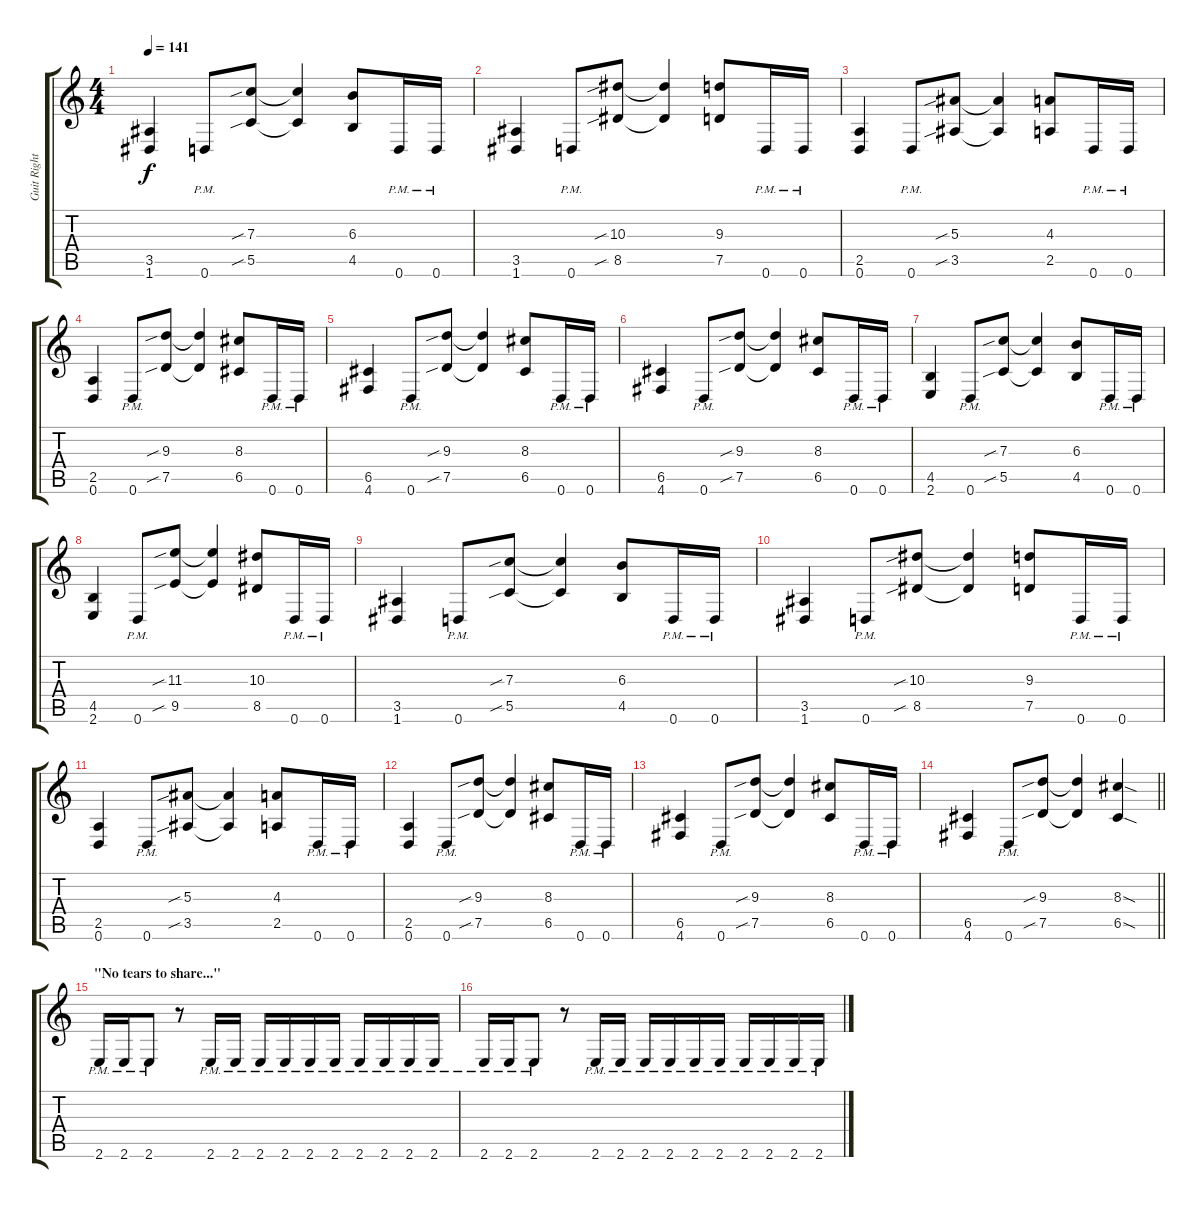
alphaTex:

\track ("Guit Right" "Guit Right") {instrument distortionguitar}
\staff {score tabs}
\tuning (D4 A3 F3 C3 G2 D2) {hide}
\ts (4 4)
\tempo 141
\clef g2
\ks c
(3.5 1.6).4{dy f} 0.6{pm}.8 (7.3{sib} 5.5{sib}).8 (7.3{t} 5.5{t}).4 (6.3 4.5).8 0.6{pm}.16 0.6{pm}.16 |
(3.5 1.6).4 0.6{pm}.8 (10.3{sib} 8.5{sib}).8 (10.3{t} 8.5{t}).4 (9.3 7.5).8 0.6{pm}.16 0.6{pm}.16 |
(2.5 0.6).4 0.6{pm}.8 (5.3{sib} 3.5{sib}).8 (5.3{t} 3.5{t}).4 (4.3 2.5).8 0.6{pm}.16 0.6{pm}.16 |
(2.5 0.6).4 0.6{pm}.8 (9.3{sib} 7.5{sib}).8 (9.3{t} 7.5{t}).4 (8.3 6.5).8 0.6{pm}.16 0.6{pm}.16 |
(6.5 4.6).4 0.6{pm}.8 (9.3{sib} 7.5{sib}).8 (9.3{t} 7.5{t}).4 (8.3 6.5).8 0.6{pm}.16 0.6{pm}.16 |
(6.5 4.6).4 0.6{pm}.8 (9.3{sib} 7.5{sib}).8 (9.3{t} 7.5{t}).4 (8.3 6.5).8 0.6{pm}.16 0.6{pm}.16 |
(4.5 2.6).4 0.6{pm}.8 (7.3{sib} 5.5{sib}).8 (7.3{t} 5.5{t}).4 (6.3 4.5).8 0.6{pm}.16 0.6{pm}.16 |
(4.5 2.6).4 0.6{pm}.8 (11.3{sib} 9.5{sib}).8 (11.3{t} 9.5{t}).4 (10.3 8.5).8 0.6{pm}.16 0.6{pm}.16 |
(3.5 1.6).4 0.6{pm}.8 (7.3{sib} 5.5{sib}).8 (7.3{t} 5.5{t}).4 (6.3 4.5).8 0.6{pm}.16 0.6{pm}.16 |
(3.5 1.6).4 0.6{pm}.8 (10.3{sib} 8.5{sib}).8 (10.3{t} 8.5{t}).4 (9.3 7.5).8 0.6{pm}.16 0.6{pm}.16 |
(2.5 0.6).4 0.6{pm}.8 (5.3{sib} 3.5{sib}).8 (5.3{t} 3.5{t}).4 (4.3 2.5).8 0.6{pm}.16 0.6{pm}.16 |
(2.5 0.6).4 0.6{pm}.8 (9.3{sib} 7.5{sib}).8 (9.3{t} 7.5{t}).4 (8.3 6.5).8 0.6{pm}.16 0.6{pm}.16 |
(6.5 4.6).4 0.6{pm}.8 (9.3{sib} 7.5{sib}).8 (9.3{t} 7.5{t}).4 (8.3 6.5).8 0.6{pm}.16 0.6{pm}.16 |
\barLineRight lightlight
(6.5 4.6).4 0.6{pm}.8 (9.3{sib} 7.5{sib}).8 (9.3{t} 7.5{t}).4 (8.3{sod} 6.5{sod}).4 |
\section ("" "\"No tears to share...\"")
2.6{pm}.16 2.6{pm}.16 2.6{pm}.8 r.8 2.6{pm}.16 2.6{pm}.16 2.6{pm}.16 2.6{pm}.16 2.6{pm}.16 2.6{pm}.16 2.6{pm}.16 2.6{pm}.16 2.6{pm}.16 2.6{pm}.16 |
2.6{pm}.16 2.6{pm}.16 2.6{pm}.8 r.8 2.6{pm}.16 2.6{pm}.16 2.6{pm}.16 2.6{pm}.16 2.6{pm}.16 2.6{pm}.16 2.6{pm}.16 2.6{pm}.16 2.6{pm}.16 2.6{pm}.16
